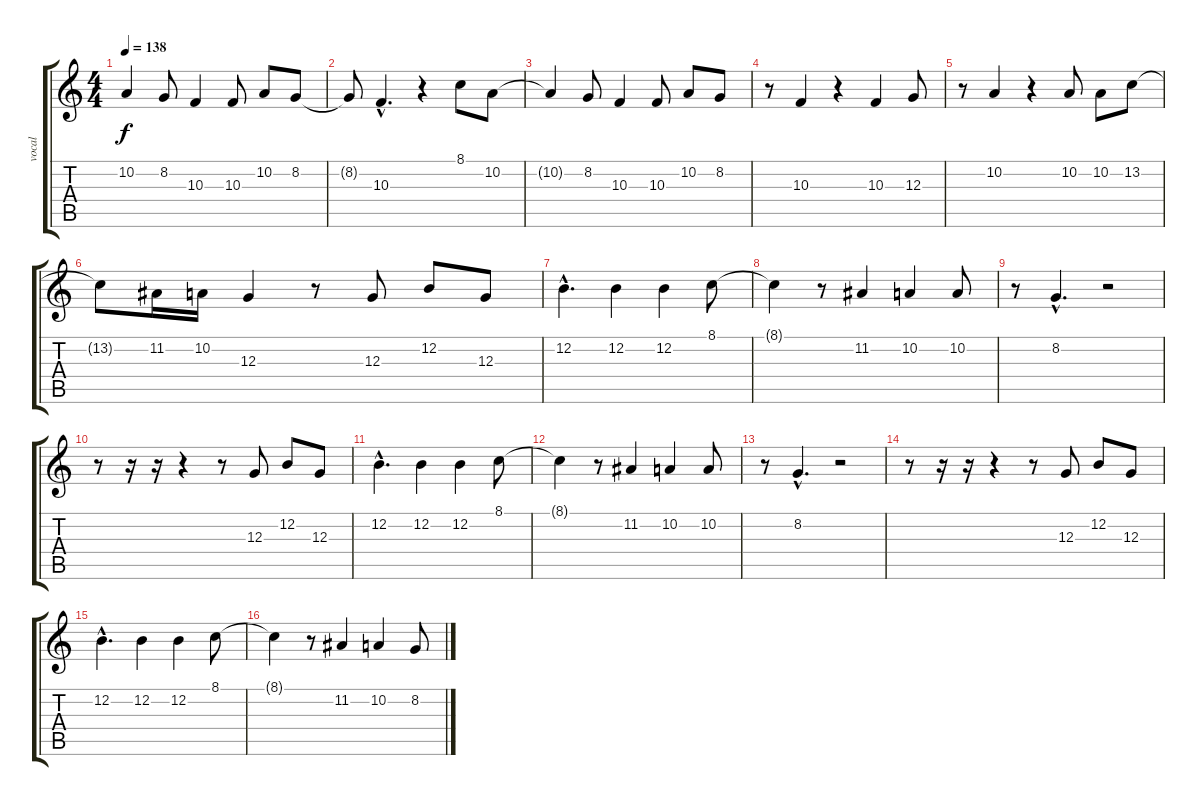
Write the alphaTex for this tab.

\track ("vocal" "vocal") {instrument lead2sawtooth}
\staff {score tabs}
\tuning (E4 B3 G3 D3 A2 E2) {hide}
\ts (4 4)
\tempo 138
\clef g2
\ks c
10.2{t}.4{dy f} 8.2.8 10.3.4 10.3.8 10.2.8 8.2.8 |
8.2{t}.8 10.3{hac}.4{d} r.4 8.1.8 10.2.8 |
10.2{t}.4 8.2.8 10.3.4 10.3.8 10.2.8 8.2.8 |
r.8 10.3.4 r.4 10.3.4 12.3.8 |
r.8 10.2.4 r.4 10.2.8 10.2.8 13.2.8 |
13.2{t}.8 11.2.16 10.2.16 12.3.4 r.8 12.3.8 12.2.8 12.3.8 |
12.2{hac}.4{d} 12.2.4 12.2.4 8.1.8 |
8.1{t}.4 r.8 11.2.4 10.2.4 10.2.8 |
r.8 8.2{hac}.4{d} r.2 |
r.8 r.16 r.16 r.4 r.8 12.3.8 12.2.8 12.3.8 |
12.2{hac}.4{d} 12.2.4 12.2.4 8.1.8 |
8.1{t}.4 r.8 11.2.4 10.2.4 10.2.8 |
r.8 8.2{hac}.4{d} r.2 |
r.8 r.16 r.16 r.4 r.8 12.3.8 12.2.8 12.3.8 |
12.2{hac}.4{d} 12.2.4 12.2.4 8.1.8 |
8.1{t}.4 r.8 11.2.4 10.2.4 8.2.8
